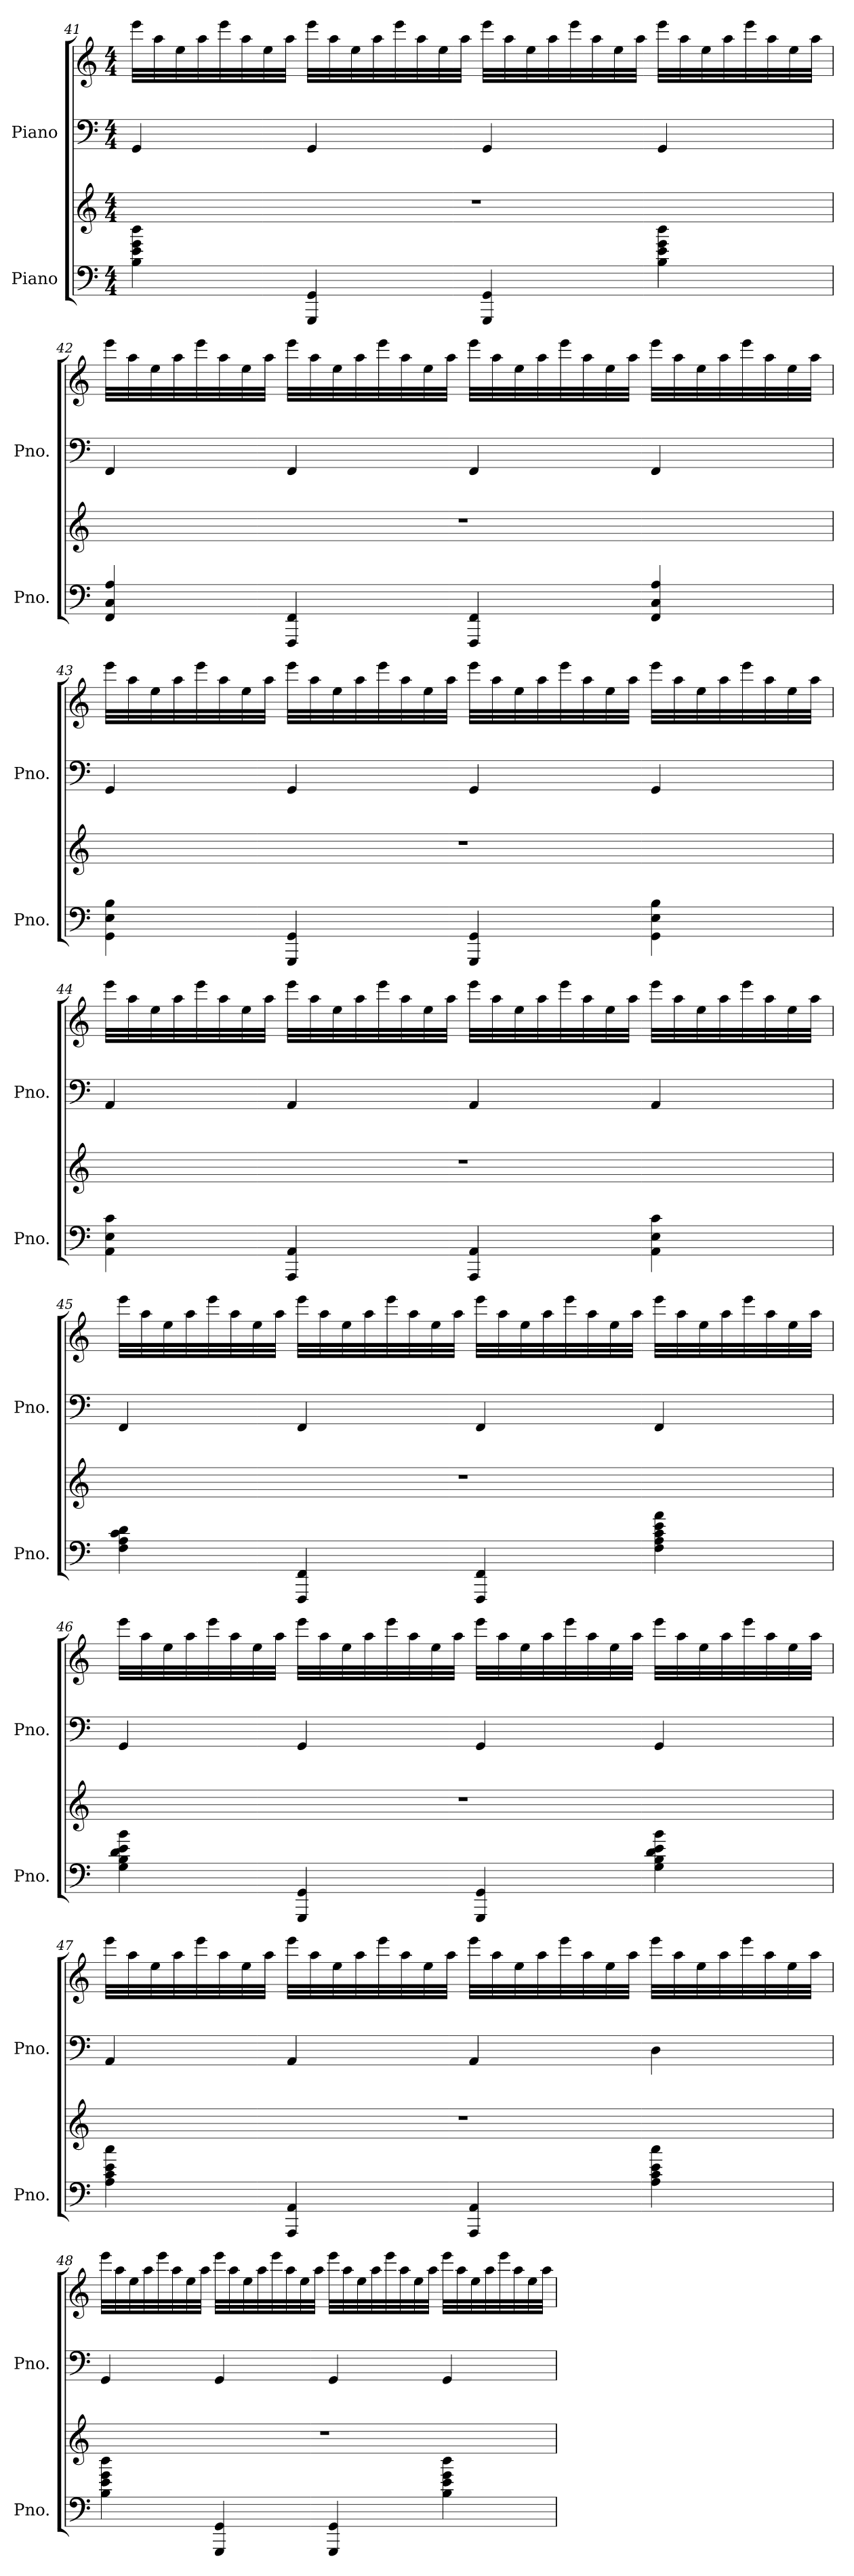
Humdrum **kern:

**kern	**kern	**kern	**kern
*part2	*part2	*part1	*part1
*staff4	*staff3	*staff2	*staff1
*I"Piano	*	*I"Piano	*
*I'Pno.	*	*I'Pno.	*
!!LO:LB:g=z
*clefF4	*clefG2	*clefF4	*clefG2
*k[]	*k[]	*k[]	*k[]
*M4/4	*M4/4	*M4/4	*M4/4
=41	=41	=41	=41
4B\ 4e\ 4g\ 4dd\	1r	4GG/	32eee\LLL
.	.	.	32aa\
.	.	.	32ee\
.	.	.	32aa\
.	.	.	32eee\
.	.	.	32aa\
.	.	.	32ee\
.	.	.	32aa\JJJ
4GGG/ 4GG/	.	4GG/	32eee\LLL
.	.	.	32aa\
.	.	.	32ee\
.	.	.	32aa\
.	.	.	32eee\
.	.	.	32aa\
.	.	.	32ee\
.	.	.	32aa\JJJ
4GGG/ 4GG/	.	4GG/	32eee\LLL
.	.	.	32aa\
.	.	.	32ee\
.	.	.	32aa\
.	.	.	32eee\
.	.	.	32aa\
.	.	.	32ee\
.	.	.	32aa\JJJ
4B\ 4e\ 4g\ 4dd\	.	4GG/	32eee\LLL
.	.	.	32aa\
.	.	.	32ee\
.	.	.	32aa\
.	.	.	32eee\
.	.	.	32aa\
.	.	.	32ee\
.	.	.	32aa\JJJ
!!LO:PB:g=z
=42	=42	=42	=42
4FF/ 4C/ 4A/	1r	4FF/	32eee\LLL
.	.	.	32aa\
.	.	.	32ee\
.	.	.	32aa\
.	.	.	32eee\
.	.	.	32aa\
.	.	.	32ee\
.	.	.	32aa\JJJ
4FFF/ 4FF/	.	4FF/	32eee\LLL
.	.	.	32aa\
.	.	.	32ee\
.	.	.	32aa\
.	.	.	32eee\
.	.	.	32aa\
.	.	.	32ee\
.	.	.	32aa\JJJ
4FFF/ 4FF/	.	4FF/	32eee\LLL
.	.	.	32aa\
.	.	.	32ee\
.	.	.	32aa\
.	.	.	32eee\
.	.	.	32aa\
.	.	.	32ee\
.	.	.	32aa\JJJ
4FF/ 4C/ 4A/	.	4FF/	32eee\LLL
.	.	.	32aa\
.	.	.	32ee\
.	.	.	32aa\
.	.	.	32eee\
.	.	.	32aa\
.	.	.	32ee\
.	.	.	32aa\JJJ
!!LO:LB:g=z
=43	=43	=43	=43
4GG\ 4E\ 4B\	1r	4GG/	32eee\LLL
.	.	.	32aa\
.	.	.	32ee\
.	.	.	32aa\
.	.	.	32eee\
.	.	.	32aa\
.	.	.	32ee\
.	.	.	32aa\JJJ
4GGG/ 4GG/	.	4GG/	32eee\LLL
.	.	.	32aa\
.	.	.	32ee\
.	.	.	32aa\
.	.	.	32eee\
.	.	.	32aa\
.	.	.	32ee\
.	.	.	32aa\JJJ
4GGG/ 4GG/	.	4GG/	32eee\LLL
.	.	.	32aa\
.	.	.	32ee\
.	.	.	32aa\
.	.	.	32eee\
.	.	.	32aa\
.	.	.	32ee\
.	.	.	32aa\JJJ
4GG\ 4E\ 4B\	.	4GG/	32eee\LLL
.	.	.	32aa\
.	.	.	32ee\
.	.	.	32aa\
.	.	.	32eee\
.	.	.	32aa\
.	.	.	32ee\
.	.	.	32aa\JJJ
!!LO:LB:g=z
=44	=44	=44	=44
4AA\ 4E\ 4c\	1r	4AA/	32eee\LLL
.	.	.	32aa\
.	.	.	32ee\
.	.	.	32aa\
.	.	.	32eee\
.	.	.	32aa\
.	.	.	32ee\
.	.	.	32aa\JJJ
4AAA/ 4AA/	.	4AA/	32eee\LLL
.	.	.	32aa\
.	.	.	32ee\
.	.	.	32aa\
.	.	.	32eee\
.	.	.	32aa\
.	.	.	32ee\
.	.	.	32aa\JJJ
4AAA/ 4AA/	.	4AA/	32eee\LLL
.	.	.	32aa\
.	.	.	32ee\
.	.	.	32aa\
.	.	.	32eee\
.	.	.	32aa\
.	.	.	32ee\
.	.	.	32aa\JJJ
4AA\ 4E\ 4c\	.	4AA/	32eee\LLL
.	.	.	32aa\
.	.	.	32ee\
.	.	.	32aa\
.	.	.	32eee\
.	.	.	32aa\
.	.	.	32ee\
.	.	.	32aa\JJJ
!!LO:PB:g=z
=45	=45	=45	=45
4F\ 4A\ 4c\ 4d\	1r	4FF/	32eee\LLL
.	.	.	32aa\
.	.	.	32ee\
.	.	.	32aa\
.	.	.	32eee\
.	.	.	32aa\
.	.	.	32ee\
.	.	.	32aa\JJJ
4FFF/ 4FF/	.	4FF/	32eee\LLL
.	.	.	32aa\
.	.	.	32ee\
.	.	.	32aa\
.	.	.	32eee\
.	.	.	32aa\
.	.	.	32ee\
.	.	.	32aa\JJJ
4FFF/ 4FF/	.	4FF/	32eee\LLL
.	.	.	32aa\
.	.	.	32ee\
.	.	.	32aa\
.	.	.	32eee\
.	.	.	32aa\
.	.	.	32ee\
.	.	.	32aa\JJJ
4F\ 4A\ 4c\ 4e\ 4a\	.	4FF/	32eee\LLL
.	.	.	32aa\
.	.	.	32ee\
.	.	.	32aa\
.	.	.	32eee\
.	.	.	32aa\
.	.	.	32ee\
.	.	.	32aa\JJJ
!!LO:LB:g=z
=46	=46	=46	=46
4G\ 4B\ 4d\ 4e\ 4b\	1r	4GG/	32eee\LLL
.	.	.	32aa\
.	.	.	32ee\
.	.	.	32aa\
.	.	.	32eee\
.	.	.	32aa\
.	.	.	32ee\
.	.	.	32aa\JJJ
4GGG/ 4GG/	.	4GG/	32eee\LLL
.	.	.	32aa\
.	.	.	32ee\
.	.	.	32aa\
.	.	.	32eee\
.	.	.	32aa\
.	.	.	32ee\
.	.	.	32aa\JJJ
4GGG/ 4GG/	.	4GG/	32eee\LLL
.	.	.	32aa\
.	.	.	32ee\
.	.	.	32aa\
.	.	.	32eee\
.	.	.	32aa\
.	.	.	32ee\
.	.	.	32aa\JJJ
4G\ 4B\ 4d\ 4e\ 4b\	.	4GG/	32eee\LLL
.	.	.	32aa\
.	.	.	32ee\
.	.	.	32aa\
.	.	.	32eee\
.	.	.	32aa\
.	.	.	32ee\
.	.	.	32aa\JJJ
!!LO:LB:g=z
=47	=47	=47	=47
4A\ 4c\ 4e\ 4cc\	1r	4AA/	32eee\LLL
.	.	.	32aa\
.	.	.	32ee\
.	.	.	32aa\
.	.	.	32eee\
.	.	.	32aa\
.	.	.	32ee\
.	.	.	32aa\JJJ
4AAA/ 4AA/	.	4AA/	32eee\LLL
.	.	.	32aa\
.	.	.	32ee\
.	.	.	32aa\
.	.	.	32eee\
.	.	.	32aa\
.	.	.	32ee\
.	.	.	32aa\JJJ
4AAA/ 4AA/	.	4AA/	32eee\LLL
.	.	.	32aa\
.	.	.	32ee\
.	.	.	32aa\
.	.	.	32eee\
.	.	.	32aa\
.	.	.	32ee\
.	.	.	32aa\JJJ
4A\ 4c\ 4e\ 4cc\	.	4D\	32eee\LLL
.	.	.	32aa\
.	.	.	32ee\
.	.	.	32aa\
.	.	.	32eee\
.	.	.	32aa\
.	.	.	32ee\
.	.	.	32aa\JJJ
!!LO:PB:g=z
=48	=48	=48	=48
4B\ 4e\ 4g\ 4dd\	1r	4GG/	32eee\LLL
.	.	.	32aa\
.	.	.	32ee\
.	.	.	32aa\
.	.	.	32eee\
.	.	.	32aa\
.	.	.	32ee\
.	.	.	32aa\JJJ
4GGG/ 4GG/	.	4GG/	32eee\LLL
.	.	.	32aa\
.	.	.	32ee\
.	.	.	32aa\
.	.	.	32eee\
.	.	.	32aa\
.	.	.	32ee\
.	.	.	32aa\JJJ
4GGG/ 4GG/	.	4GG/	32eee\LLL
.	.	.	32aa\
.	.	.	32ee\
.	.	.	32aa\
.	.	.	32eee\
.	.	.	32aa\
.	.	.	32ee\
.	.	.	32aa\JJJ
4B\ 4e\ 4g\ 4dd\	.	4GG/	32eee\LLL
.	.	.	32aa\
.	.	.	32ee\
.	.	.	32aa\
.	.	.	32eee\
.	.	.	32aa\
.	.	.	32ee\
.	.	.	32aa\JJJ
=	=	=	=
*-	*-	*-	*-
